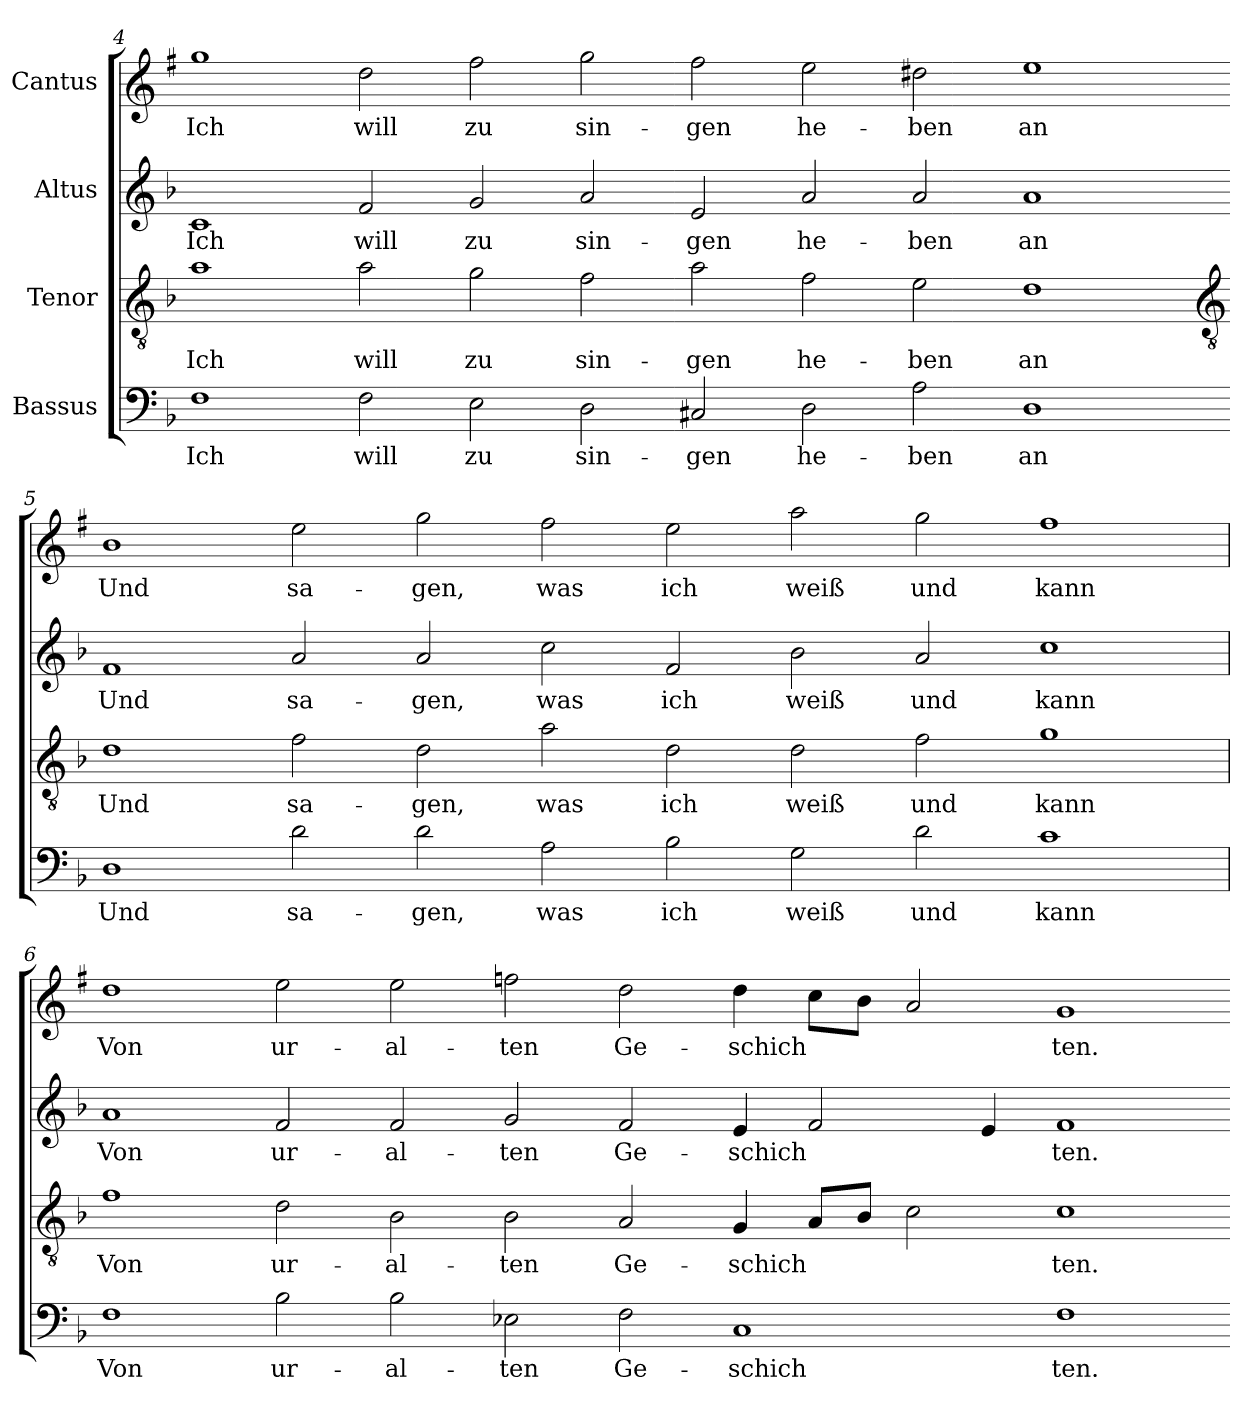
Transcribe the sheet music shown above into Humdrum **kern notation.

**kern	**text	**kern	**text	**kern	**text	**kern	**text
*part4	*part4	*part3	*part3	*part2	*part2	*part1	*part1
*staff4	*staff4	*staff3	*staff3	*staff2	*staff2	*staff1	*staff1
*I"Bassus	*	*I"Tenor	*	*I"Altus	*	*I"Cantus	*
*clefF4	*	*clefGv2	*	*clefG2	*	*clefG2	*
*	*	*	*	*	*	*ITrd1c2	*
*k[b-]	*	*k[b-]	*	*k[b-]	*	*k[b-]	*
*F:	*	*F:	*	*F:	*	*F:	*
=4	=4	=4	=4	=4	=4	=4	=4
!	!LO:LY:b	!	!LO:LY:b	!	!LO:LY:b	!	!LO:LY:b
1F	Ich	1a	Ich	1c	Ich	1ff	Ich
!	!LO:LY:b	!	!LO:LY:b	!	!LO:LY:b	!	!LO:LY:b
2F	will	2a	will	2f	will	2cc	will
!	!LO:LY:b	!	!LO:LY:b	!	!LO:LY:b	!	!LO:LY:b
2E	zu	2g	zu	2g	zu	2ee	zu
!	!LO:LY:b	!	!LO:LY:b	!	!LO:LY:b	!	!LO:LY:b
2D	sin-	2f	sin-	2a	sin-	2ff	sin-
!	!LO:LY:b	!	!LO:LY:b	!	!LO:LY:b	!	!LO:LY:b
2C#X	-gen	2a	-gen	2e	-gen	2ee	-gen
!	!LO:LY:b	!	!LO:LY:b	!	!LO:LY:b	!	!LO:LY:b
2D	he-	2f	he-	2a	he-	2dd	he-
!	!LO:LY:b	!	!LO:LY:b	!	!LO:LY:b	!	!LO:LY:b
2A	-ben	2e	-ben	2a	-ben	2cc#X	-ben
!	!LO:LY:b	!	!LO:LY:b	!	!LO:LY:b	!	!LO:LY:b
1D	an	1d	an	1a	an	1dd	an
!!LO:LB:g=z
=5-	=5-	=5-	=5-	=5-	=5-	=5-	=5-
*	*	*clefGv2	*	*	*	*	*
!	!LO:LY:b	!	!LO:LY:b	!	!LO:LY:b	!	!LO:LY:b
1D	Und	1d	Und	1f	Und	1a	Und
!	!LO:LY:b	!	!LO:LY:b	!	!LO:LY:b	!	!LO:LY:b
2d	sa-	2f	sa-	2a	sa-	2dd	sa-
!	!LO:LY:b	!	!LO:LY:b	!	!LO:LY:b	!	!LO:LY:b
2d	-gen,	2d	-gen,	2a	-gen,	2ff	-gen,
!	!LO:LY:b	!	!LO:LY:b	!	!LO:LY:b	!	!LO:LY:b
2A	was	2a	was	2cc	was	2ee	was
!	!LO:LY:b	!	!LO:LY:b	!	!LO:LY:b	!	!LO:LY:b
2B-	ich	2d	ich	2f	ich	2dd	ich
!	!LO:LY:b	!	!LO:LY:b	!	!LO:LY:b	!	!LO:LY:b
2G	weiß	2d	weiß	2b-	weiß	2gg	weiß
!	!LO:LY:b	!	!LO:LY:b	!	!LO:LY:b	!	!LO:LY:b
2d	und	2f	und	2a	und	2ff	und
!	!LO:LY:b	!	!LO:LY:b	!	!LO:LY:b	!	!LO:LY:b
1c	kann	1g	kann	1cc	kann	1ee	kann
=6	=6	=6	=6	=6	=6	=6	=6
!	!LO:LY:b	!	!LO:LY:b	!	!LO:LY:b	!	!LO:LY:b
1F	Von	1f	Von	1a	Von	1cc	Von
!	!LO:LY:b	!	!LO:LY:b	!	!LO:LY:b	!	!LO:LY:b
2B-	ur-	2d	ur-	2f	ur-	2dd	ur-
!	!LO:LY:b	!	!LO:LY:b	!	!LO:LY:b	!	!LO:LY:b
2B-	-al-	2B-	-al-	2f	-al-	2dd	-al-
!	!LO:LY:b	!	!LO:LY:b	!	!LO:LY:b	!	!LO:LY:b
2E-X	-ten	2B-	-ten	2g	-ten	2ee-X	-ten
!	!LO:LY:b	!	!LO:LY:b	!	!LO:LY:b	!	!LO:LY:b
2F	Ge-	2A	Ge-	2f	Ge-	2cc	Ge-
!	!LO:LY:b	!	!LO:LY:b	!	!LO:LY:b	!	!LO:LY:b
1C	-schich	4G	-schich	4e	-schich	4cc	-schich
.	.	8AL	.	2f	.	8b-L	.
.	.	8B-J	.	.	.	8aJ	.
.	.	2c	.	.	.	2g	.
.	.	.	.	4e	.	.	.
!	!LO:LY:b	!	!LO:LY:b	!	!LO:LY:b	!	!LO:LY:b
1F	ten.	1c	ten.	1f	ten.	1f	ten.
=-	=-	=-	=-	=-	=-	=-	=-
*-	*-	*-	*-	*-	*-	*-	*-
